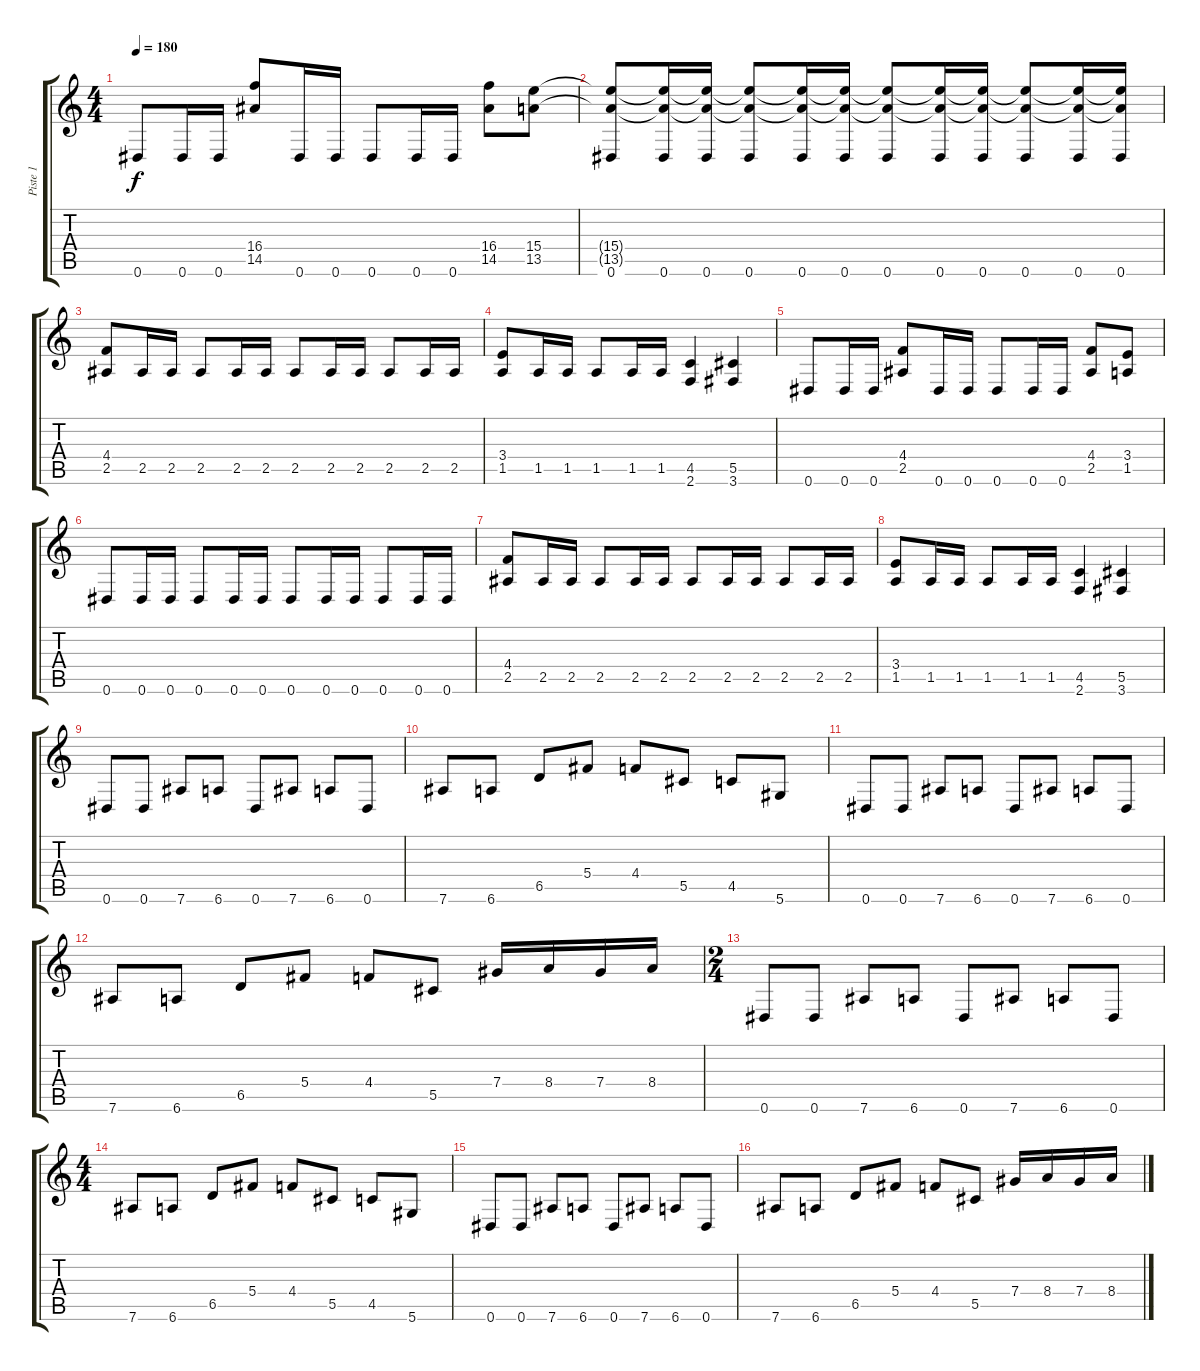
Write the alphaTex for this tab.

\track ("Piste 1" "Piste 1") {instrument distortionguitar}
\staff {score tabs}
\tuning (Eb4 Bb3 Gb3 Db3 Ab2 Eb2) {hide}
\ts (4 4)
\tempo 180
\clef g2
\ks c
0.6.8{dy f} 0.6.16 0.6.16 (16.4 14.5).8 0.6.16 0.6.16 0.6.8 0.6.16 0.6.16 (16.4 14.5).8 (15.4 13.5).8 |
(15.4{t} 13.5{t} 0.6).8 (15.4{t} 13.5{t} 0.6).16 (15.4{t} 13.5{t} 0.6).16 (15.4{t} 13.5{t} 0.6).8 (15.4{t} 13.5{t} 0.6).16 (15.4{t} 13.5{t} 0.6).16 (15.4{t} 13.5{t} 0.6).8 (15.4{t} 13.5{t} 0.6).16 (15.4{t} 13.5{t} 0.6).16 (15.4{t} 13.5{t} 0.6).8 (15.4{t} 13.5{t} 0.6).16 (15.4{t} 13.5{t} 0.6).16 |
(4.4 2.5).8 2.5.16 2.5.16 2.5.8 2.5.16 2.5.16 2.5.8 2.5.16 2.5.16 2.5.8 2.5.16 2.5.16 |
(3.4 1.5).8 1.5.16 1.5.16 1.5.8 1.5.16 1.5.16 (4.5 2.6).4 (5.5 3.6).4 |
0.6.8 0.6.16 0.6.16 (4.4 2.5).8 0.6.16 0.6.16 0.6.8 0.6.16 0.6.16 (4.4 2.5).8 (3.4 1.5).8 |
0.6.8 0.6.16 0.6.16 0.6.8 0.6.16 0.6.16 0.6.8 0.6.16 0.6.16 0.6.8 0.6.16 0.6.16 |
(4.4 2.5).8 2.5.16 2.5.16 2.5.8 2.5.16 2.5.16 2.5.8 2.5.16 2.5.16 2.5.8 2.5.16 2.5.16 |
(3.4 1.5).8 1.5.16 1.5.16 1.5.8 1.5.16 1.5.16 (4.5 2.6).4 (5.5 3.6).4 |
0.6.8 0.6.8 7.6.8 6.6.8 0.6.8 7.6.8 6.6.8 0.6.8 |
7.6.8 6.6.8 6.5.8 5.4.8 4.4.8 5.5.8 4.5.8 5.6.8 |
0.6.8 0.6.8 7.6.8 6.6.8 0.6.8 7.6.8 6.6.8 0.6.8 |
7.6.8 6.6.8 6.5.8 5.4.8 4.4.8 5.5.8 7.4.16 8.4.16 7.4.16 8.4.16 |
\ts (2 4)
0.6.8 0.6.8 7.6.8 6.6.8 0.6.8 7.6.8 6.6.8 0.6.8 |
\ts (4 4)
7.6.8 6.6.8 6.5.8 5.4.8 4.4.8 5.5.8 4.5.8 5.6.8 |
0.6.8 0.6.8 7.6.8 6.6.8 0.6.8 7.6.8 6.6.8 0.6.8 |
7.6.8 6.6.8 6.5.8 5.4.8 4.4.8 5.5.8 7.4.16 8.4.16 7.4.16 8.4.16
